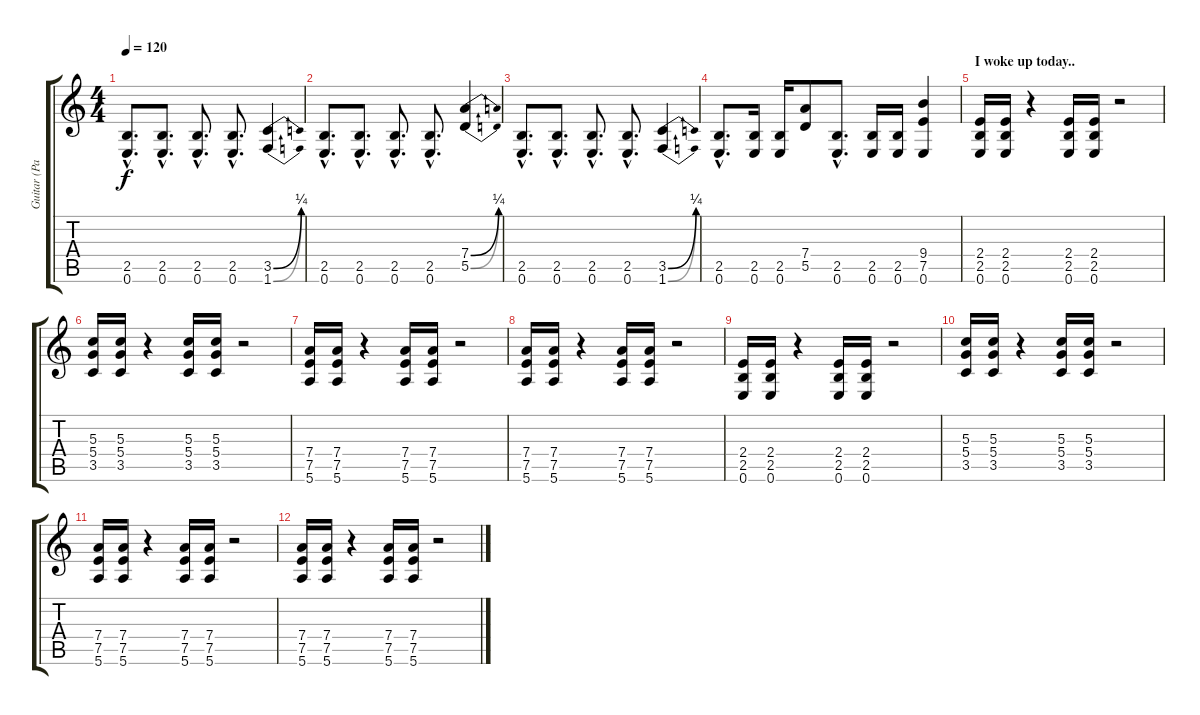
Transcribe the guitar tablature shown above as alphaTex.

\track ("Guitar (Pan)" "Guitar (Pa") {instrument distortionguitar}
\staff {score tabs}
\tuning (E4 B3 G3 D3 A2 E2) {hide}
\ts (4 4)
\tempo 120
\clef g2
\ks c
(2.5{hac} 0.6{hac}).8{d dy f volume 16} (2.5{hac} 0.6{hac}).8{d} (2.5{hac} 0.6{hac}).8{d} (2.5{hac} 0.6{hac}).8{d} (3.5{be (bend 0 0 60 1)} 1.6{be (bend 0 0 60 1)}).4 |
(2.5{hac} 0.6{hac}).8{d} (2.5{hac} 0.6{hac}).8{d} (2.5{hac} 0.6{hac}).8{d} (2.5{hac} 0.6{hac}).8{d} (7.4{be (bend 0 0 60 1)} 5.5{be (bend 0 0 60 1)}).4 |
(2.5{hac} 0.6{hac}).8{d} (2.5{hac} 0.6{hac}).8{d} (2.5{hac} 0.6{hac}).8{d} (2.5{hac} 0.6{hac}).8{d} (3.5{be (bend 0 0 60 1)} 1.6{be (bend 0 0 60 1)}).4 |
(2.5{hac} 0.6{hac}).8{d} (2.5 0.6).16 (2.5 0.6).16 (7.4 5.5).8 (2.5{hac} 0.6{hac}).8{d} (2.5 0.6).16 (2.5 0.6).16 (9.4 7.5 0.6).4 |
\section ("" "I woke up today..")
(2.4 2.5 0.6).16 (2.4 2.5 0.6).16 r.4 (2.4 2.5 0.6).16 (2.4 2.5 0.6).16 r.2 |
(5.3 5.4 3.5).16 (5.3 5.4 3.5).16 r.4 (5.3 5.4 3.5).16 (5.3 5.4 3.5).16 r.2 |
(7.4 7.5 5.6).16 (7.4 7.5 5.6).16 r.4 (7.4 7.5 5.6).16 (7.4 7.5 5.6).16 r.2 |
(7.4 7.5 5.6).16 (7.4 7.5 5.6).16 r.4 (7.4 7.5 5.6).16 (7.4 7.5 5.6).16 r.2 |
(2.4 2.5 0.6).16 (2.4 2.5 0.6).16 r.4 (2.4 2.5 0.6).16 (2.4 2.5 0.6).16 r.2 |
(5.3 5.4 3.5).16 (5.3 5.4 3.5).16 r.4 (5.3 5.4 3.5).16 (5.3 5.4 3.5).16 r.2 |
(7.4 7.5 5.6).16 (7.4 7.5 5.6).16 r.4 (7.4 7.5 5.6).16 (7.4 7.5 5.6).16 r.2 |
(7.4 7.5 5.6).16 (7.4 7.5 5.6).16 r.4 (7.4 7.5 5.6).16 (7.4 7.5 5.6).16 r.2
